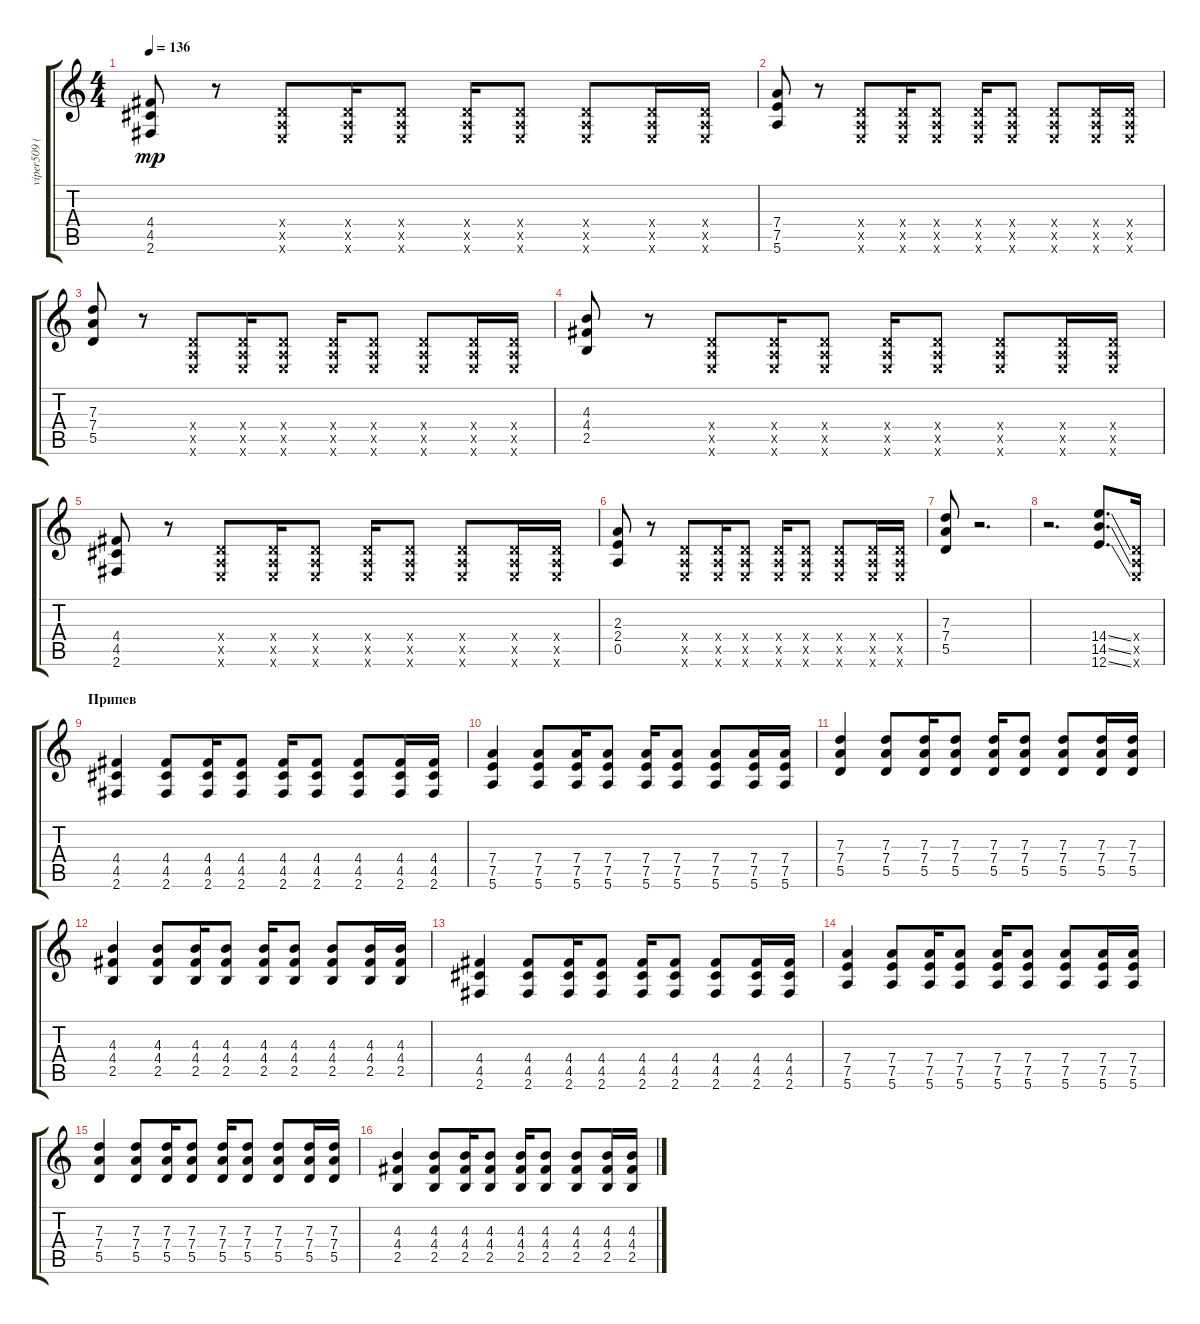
\track ("viper509 (better)" "viper509 (") {instrument acousticguitarsteel}
\staff {score tabs}
\tuning (E4 B3 G3 D3 A2 E2) {hide}
\ts (4 4)
\tempo 136
\clef g2
\ks c
(4.4 4.5 2.6).8{dy mp} r.8 (0.4{x} 0.5{x} 0.6{x}).8 (0.4{x} 0.5{x} 0.6{x}).16 (0.4{x} 0.5{x} 0.6{x}).8 (0.4{x} 0.5{x} 0.6{x}).16 (0.4{x} 0.5{x} 0.6{x}).8 (0.4{x} 0.5{x} 0.6{x}).8 (0.4{x} 0.5{x} 0.6{x}).16 (0.4{x} 0.5{x} 0.6{x}).16 |
(7.4 7.5 5.6).8 r.8 (0.4{x} 0.5{x} 0.6{x}).8 (0.4{x} 0.5{x} 0.6{x}).16 (0.4{x} 0.5{x} 0.6{x}).8 (0.4{x} 0.5{x} 0.6{x}).16 (0.4{x} 0.5{x} 0.6{x}).8 (0.4{x} 0.5{x} 0.6{x}).8 (0.4{x} 0.5{x} 0.6{x}).16 (0.4{x} 0.5{x} 0.6{x}).16 |
(7.3 7.4 5.5).8 r.8 (0.4{x} 0.5{x} 0.6{x}).8 (0.4{x} 0.5{x} 0.6{x}).16 (0.4{x} 0.5{x} 0.6{x}).8 (0.4{x} 0.5{x} 0.6{x}).16 (0.4{x} 0.5{x} 0.6{x}).8 (0.4{x} 0.5{x} 0.6{x}).8 (0.4{x} 0.5{x} 0.6{x}).16 (0.4{x} 0.5{x} 0.6{x}).16 |
(4.3 4.4 2.5).8 r.8 (0.4{x} 0.5{x} 0.6{x}).8 (0.4{x} 0.5{x} 0.6{x}).16 (0.4{x} 0.5{x} 0.6{x}).8 (0.4{x} 0.5{x} 0.6{x}).16 (0.4{x} 0.5{x} 0.6{x}).8 (0.4{x} 0.5{x} 0.6{x}).8 (0.4{x} 0.5{x} 0.6{x}).16 (0.4{x} 0.5{x} 0.6{x}).16 |
(4.4 4.5 2.6).8 r.8 (0.4{x} 0.5{x} 0.6{x}).8 (0.4{x} 0.5{x} 0.6{x}).16 (0.4{x} 0.5{x} 0.6{x}).8 (0.4{x} 0.5{x} 0.6{x}).16 (0.4{x} 0.5{x} 0.6{x}).8 (0.4{x} 0.5{x} 0.6{x}).8 (0.4{x} 0.5{x} 0.6{x}).16 (0.4{x} 0.5{x} 0.6{x}).16 |
(2.3 2.4 0.5).8 r.8 (0.4{x} 0.5{x} 0.6{x}).8 (0.4{x} 0.5{x} 0.6{x}).16 (0.4{x} 0.5{x} 0.6{x}).8 (0.4{x} 0.5{x} 0.6{x}).16 (0.4{x} 0.5{x} 0.6{x}).8 (0.4{x} 0.5{x} 0.6{x}).8 (0.4{x} 0.5{x} 0.6{x}).16 (0.4{x} 0.5{x} 0.6{x}).16 |
(7.3 7.4 5.5).8 r.2{d} |
r.2{d} (14.4{ss} 14.5{ss} 12.6{ss}).8{d} (0.4{x} 0.5{x} 0.6{x}).16 |
\section ("" "Припев")
(4.4 4.5 2.6).4 (4.4 4.5 2.6).8 (4.4 4.5 2.6).16 (4.4 4.5 2.6).8 (4.4 4.5 2.6).16 (4.4 4.5 2.6).8 (4.4 4.5 2.6).8 (4.4 4.5 2.6).16 (4.4 4.5 2.6).16 |
(7.4 7.5 5.6).4 (7.4 7.5 5.6).8 (7.4 7.5 5.6).16 (7.4 7.5 5.6).8 (7.4 7.5 5.6).16 (7.4 7.5 5.6).8 (7.4 7.5 5.6).8 (7.4 7.5 5.6).16 (7.4 7.5 5.6).16 |
(7.3 7.4 5.5).4 (7.3 7.4 5.5).8 (7.3 7.4 5.5).16 (7.3 7.4 5.5).8 (7.3 7.4 5.5).16 (7.3 7.4 5.5).8 (7.3 7.4 5.5).8 (7.3 7.4 5.5).16 (7.3 7.4 5.5).16 |
(4.3 4.4 2.5).4 (4.3 4.4 2.5).8 (4.3 4.4 2.5).16 (4.3 4.4 2.5).8 (4.3 4.4 2.5).16 (4.3 4.4 2.5).8 (4.3 4.4 2.5).8 (4.3 4.4 2.5).16 (4.3 4.4 2.5).16 |
(4.4 4.5 2.6).4 (4.4 4.5 2.6).8 (4.4 4.5 2.6).16 (4.4 4.5 2.6).8 (4.4 4.5 2.6).16 (4.4 4.5 2.6).8 (4.4 4.5 2.6).8 (4.4 4.5 2.6).16 (4.4 4.5 2.6).16 |
(7.4 7.5 5.6).4 (7.4 7.5 5.6).8 (7.4 7.5 5.6).16 (7.4 7.5 5.6).8 (7.4 7.5 5.6).16 (7.4 7.5 5.6).8 (7.4 7.5 5.6).8 (7.4 7.5 5.6).16 (7.4 7.5 5.6).16 |
(7.3 7.4 5.5).4 (7.3 7.4 5.5).8 (7.3 7.4 5.5).16 (7.3 7.4 5.5).8 (7.3 7.4 5.5).16 (7.3 7.4 5.5).8 (7.3 7.4 5.5).8 (7.3 7.4 5.5).16 (7.3 7.4 5.5).16 |
(4.3 4.4 2.5).4 (4.3 4.4 2.5).8 (4.3 4.4 2.5).16 (4.3 4.4 2.5).8 (4.3 4.4 2.5).16 (4.3 4.4 2.5).8 (4.3 4.4 2.5).8 (4.3 4.4 2.5).16 (4.3 4.4 2.5).16
